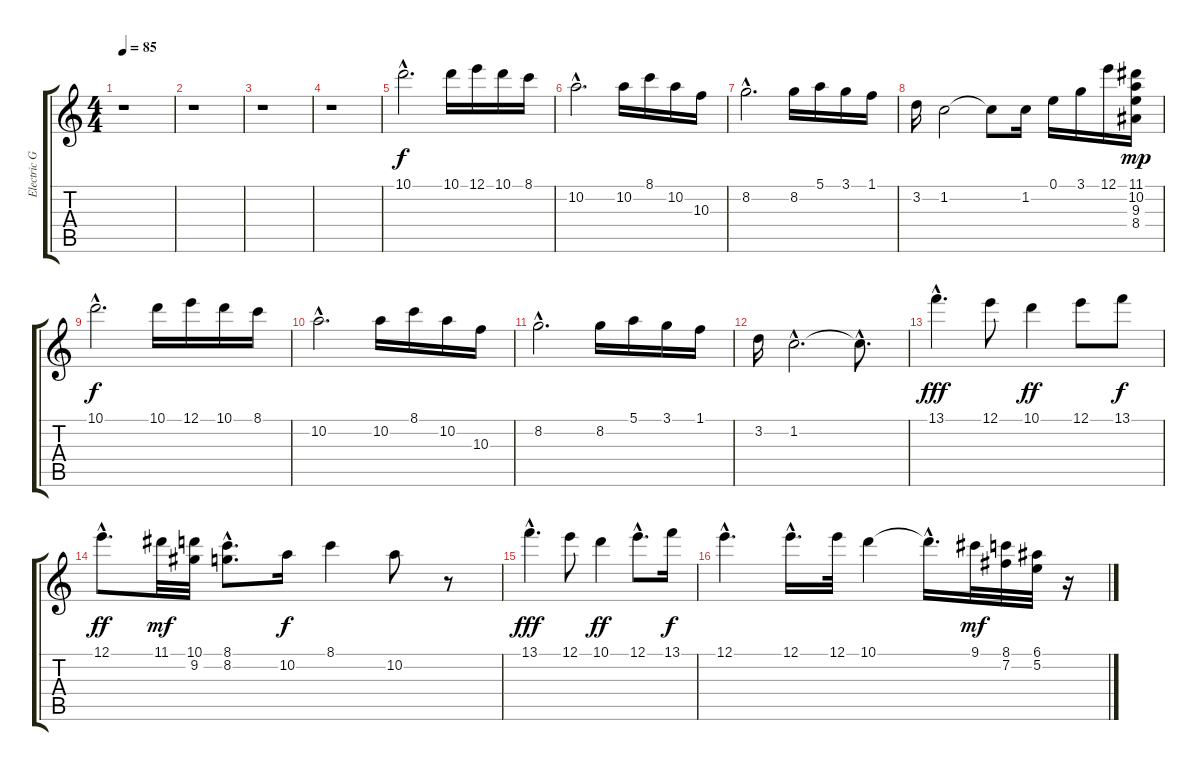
\track ("Electric Guitar 1" "Electric G") {instrument electricguitarjazz}
\staff {score tabs}
\tuning (E4 B3 G3 D3 A2 E2) {hide}
\ts (4 4)
\tempo 85
\clef g2
\ks c
r.1{dy f} |
r.1 |
r.1 |
r.1 |
10.1{hac}.2{d} 10.1.16 12.1.16 10.1.16 8.1.16 |
10.2{hac}.2{d} 10.2.16 8.1.16 10.2.16 10.3.16 |
8.2{hac}.2{d} 8.2.16 5.1.16 3.1.16 1.1.16 |
3.2.16 1.2.2 1.2{t}.8 1.2.16 0.1.16 3.1.16 12.1.16 (11.1 10.2 9.3 8.4).16{dy mp} |
10.1{hac}.2{d dy f} 10.1.16 12.1.16 10.1.16 8.1.16 |
10.2{hac}.2{d} 10.2.16 8.1.16 10.2.16 10.3.16 |
8.2{hac}.2{d} 8.2.16 5.1.16 3.1.16 1.1.16 |
3.2.16 1.2{hac}.2{d} 1.2{hac t}.8{d} |
13.1{hac}.4{d dy fff} 12.1.8 10.1.4{dy ff} 12.1.8 13.1.8{dy f} |
12.1{hac}.8{d dy ff} 11.1.32{dy mf} (10.1 9.2).32 (8.1 8.2{hac}).8{d} 10.2.16{dy f} 8.1.4 10.2.8 r.8 |
13.1{hac}.4{d dy fff} 12.1.8 10.1.4{dy ff} 12.1{hac}.8{d} 13.1.16{dy f} |
12.1{hac}.4{d} 12.1{hac}.16{d} 12.1.32 10.1.4 10.1{hac t}.16{d} 9.1.32{dy mf} (8.1 7.2).32 (6.1 5.2).32 r.16
